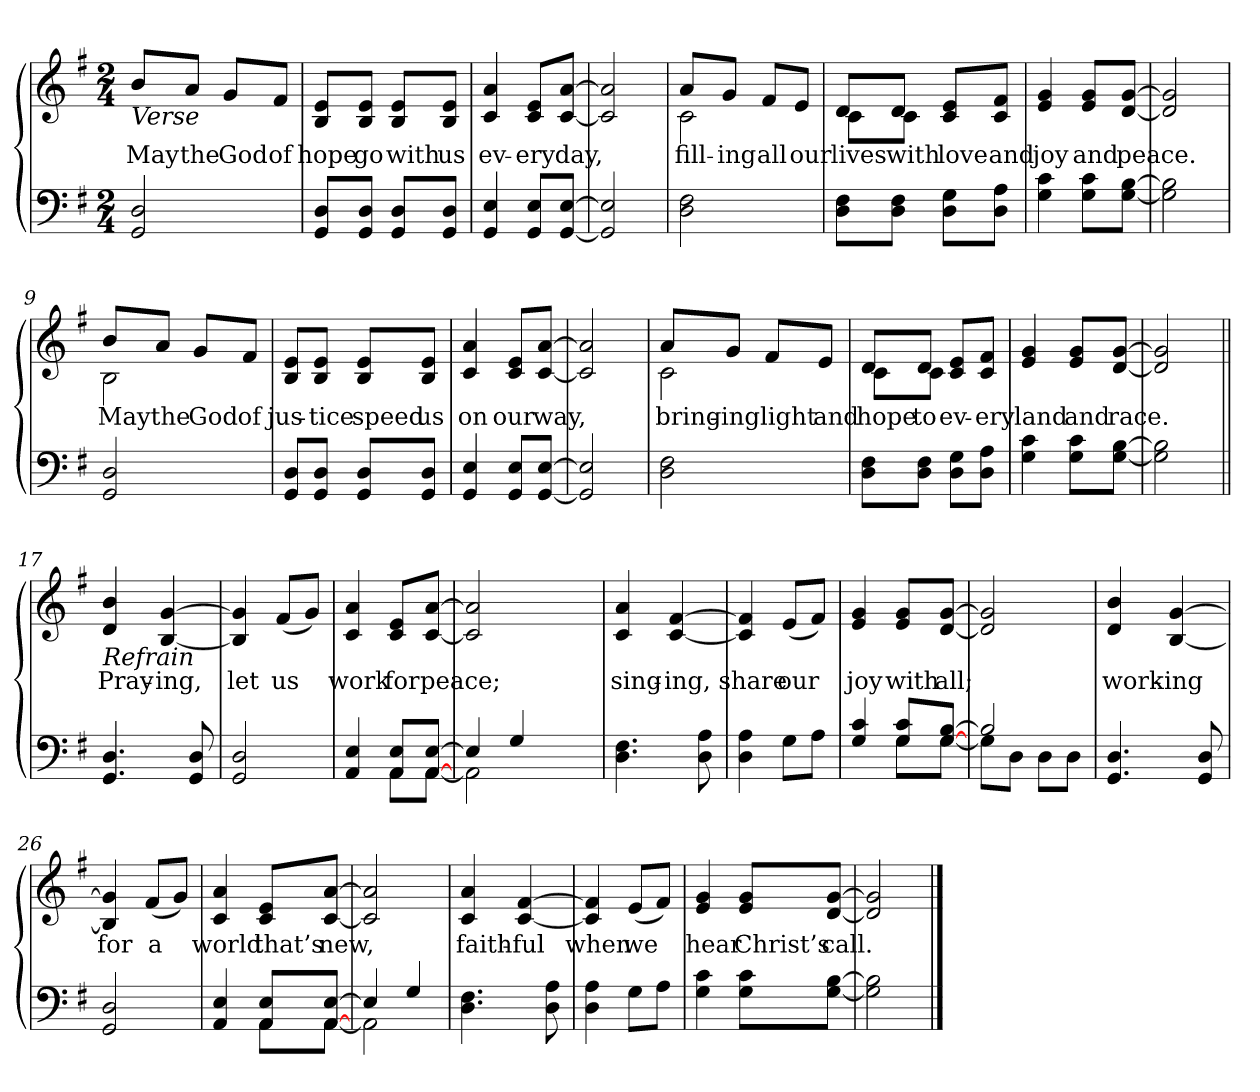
**kern	**kern	**text
*part2	*part1	*part1
*staff2	*staff1	*staff1
*clefF4	*clefG2	*
*k[f#]	*k[f#]	*
*M2/4	*M2/4	*
=1	=1	=1
!	!LO:TX:b:i:t=Verse	!
!	!	!LO:LY:b
2GG/ 2D/	8b/L	May
!	!	!LO:LY:b
.	8a/J	the
!	!	!LO:LY:b
.	8g/L	God
!	!	!LO:LY:b
.	8f#/J	of
=2	=2	=2
!	!	!LO:LY:b
8GG/ 8D/L	8B/ 8e/L	hope
!	!	!LO:LY:b
8GG/ 8D/J	8B/ 8e/J	go
!	!	!LO:LY:b
8GG/ 8D/L	8B/ 8e/L	with
!	!	!LO:LY:b
8GG/ 8D/J	8B/ 8e/J	us
=3	=3	=3
!	!	!LO:LY:b
4GG/ 4E/	4c/ 4a/	ev-
!	!	!LO:LY:b
8GG/ 8E/L	8c/ 8e/L	-ery
!	!	!LO:LY:b
[8GG/ [8E/J	[8c/ [8a/J	day,
=4	=4	=4
2GG/] 2E/]	2c/] 2a/]	.
!!LO:LB:g=z
=5	=5	=5
!	!	!LO:LY:b
*	*^	*
2D\ 2F#\	8a/L	2c\	fill-
!	!	!	!LO:LY:b
.	8g/J	.	-ing
!	!	!	!LO:LY:b
.	8f#/L	.	all
!	!	!	!LO:LY:b
.	8e/J	.	our
=6	=6	=6	=6
!	!	!	!LO:LY:b
8D\ 8F#\L	8d/L	8c\L	lives
!	!	!	!LO:LY:b
8D\ 8F#\J	8d/J	8c\J	with
!	!	!	!LO:LY:b
8D\ 8G\L	8c/ 8e/L	4ryy	love
!	!	!	!LO:LY:b
8D\ 8A\J	8c/ 8f#/J	.	and
*	*v	*v	*
=7	=7	=7
!	!	!LO:LY:b
4G\ 4c\	4e/ 4g/	joy
!	!	!LO:LY:b
8G\ 8c\L	8e/ 8g/L	and
!	!	!LO:LY:b
[8G\ [8B\J	[8d/ [8g/J	peace.
=8	=8	=8
2G\] 2B\]	2d/] 2g/]	.
!!LO:LB:g=z
=9	=9	=9
!	!	!LO:LY:b
*	*^	*
2GG/ 2D/	8b/L	2B\	May
!	!	!	!LO:LY:b
.	8a/J	.	the
!	!	!	!LO:LY:b
.	8g/L	.	God
!	!	!	!LO:LY:b
.	8f#/J	.	of
*	*v	*v	*
=10	=10	=10
!	!	!LO:LY:b
8GG/ 8D/L	8B/ 8e/L	jus-
!	!	!LO:LY:b
8GG/ 8D/J	8B/ 8e/J	-tice
!	!	!LO:LY:b
8GG/ 8D/L	8B/ 8e/L	speed
!	!	!LO:LY:b
8GG/ 8D/J	8B/ 8e/J	us
=11	=11	=11
!	!	!LO:LY:b
4GG/ 4E/	4c/ 4a/	on
!	!	!LO:LY:b
8GG/ 8E/L	8c/ 8e/L	our
!	!	!LO:LY:b
[8GG/ [8E/J	[8c/ [8a/J	way,
=12	=12	=12
2GG/] 2E/]	2c/] 2a/]	.
!!LO:LB:g=z
=13	=13	=13
!	!	!LO:LY:b
*	*^	*
2D\ 2F#\	8a/L	2c\	bring-
!	!	!	!LO:LY:b
.	8g/J	.	-ing
!	!	!	!LO:LY:b
.	8f#/L	.	light
!	!	!	!LO:LY:b
.	8e/J	.	and
=14	=14	=14	=14
!	!	!	!LO:LY:b
8D\ 8F#\L	8d/L	8c\L	hope
!	!	!	!LO:LY:b
8D\ 8F#\J	8d/J	8c\J	to
!	!	!	!LO:LY:b
8D\ 8G\L	8c/ 8e/L	4ryy	ev-
!	!	!	!LO:LY:b
8D\ 8A\J	8c/ 8f#/J	.	-ery
*	*v	*v	*
=15	=15	=15
!	!	!LO:LY:b
4G\ 4c\	4e/ 4g/	land
!	!	!LO:LY:b
8G\ 8c\L	8e/ 8g/L	and
!	!	!LO:LY:b
[8G\ [8B\J	[8d/ [8g/J	race.
=16	=16	=16
2G\] 2B\]	2d/] 2g/]	.
!!LO:LB:g=z
=17||	=17||	=17||
!	!LO:TX:b:i:t=Refrain	!
!	!	!LO:LY:b
4.GG/ 4.D/	4d/ 4b/	Pray-
!	!	!LO:LY:b
.	[4B/ [4g/	-ing,
8GG/ 8D/	.	.
=18	=18	=18
!	!	!LO:LY:b
2GG/ 2D/	4B/] 4g/]	let
!	!	!LO:LY:b
.	(<8f#/L	us
.	8g/J)	.
=19	=19	=19
*^	*	*
!	!	!	!LO:LY:b
4AA/ 4E/	4ryy	4c/ 4a/	work
!	!	!	!LO:LY:b
8AA/ 8E/L	8AA\L	8c/ 8e/L	for
!	!	!	!LO:LY:b
[8AA/ [8E/J	[8AA\J	[8c/ [8a/J	peace;
=20	=20	=20	=20
4E/]	2AA\]	2c/] 2a/]	.
4G/	.	.	.
*v	*v	*	*
!!LO:LB:g=z
=21	=21	=21
!	!	!LO:LY:b
4.D\ 4.F#\	4c/ 4a/	sing-
!	!	!LO:LY:b
.	[4c/ [4f#/	-ing,
8D\ 8A\	.	.
=22	=22	=22
!	!	!LO:LY:b
4D\ 4A\	4c/] 4f#/]	share
!	!	!LO:LY:b
8G\L	(<8e/L	our
8A\J	8f#/J)	.
=23	=23	=23
*^	*	*
!	!	!	!LO:LY:b
4G/ 4c/	4ryy	4e/ 4g/	joy
!	!	!	!LO:LY:b
8G/ 8c/L	8G\L	8e/ 8g/L	with
!	!	!	!LO:LY:b
[8G/ [8B/J	[8G\J	[8d/ [8g/J	all;
=24	=24	=24	=24
2B/]	8G\L]	2d/] 2g/]	.
.	8D\J	.	.
.	8D\L	.	.
.	8D\J	.	.
!!LO:LB:g=z
=25	=25	=25	=25
!	!	!	!LO:LY:b
*v	*v	*	*
4.GG/ 4.D/	4d/ 4b/	work-
!	!	!LO:LY:b
.	[4B/ [4g/	-ing
8GG/ 8D/	.	.
=26	=26	=26
!	!	!LO:LY:b
2GG/ 2D/	4B/] 4g/]	for
!	!	!LO:LY:b
.	(<8f#/L	a
.	8g/J)	.
=27	=27	=27
*^	*	*
!	!	!	!LO:LY:b
4AA/ 4E/	4ryy	4c/ 4a/	world
!	!	!	!LO:LY:b
8AA/ 8E/L	8AA\L	8c/ 8e/L	that’s
!	!	!	!LO:LY:b
[8AA/ [8E/J	[8AA\J	[8c/ [8a/J	new,
=28	=28	=28	=28
4E/]	2AA\]	2c/] 2a/]	.
4G/	.	.	.
*v	*v	*	*
!!LO:LB:g=z
=29	=29	=29
!	!	!LO:LY:b
4.D\ 4.F#\	4c/ 4a/	faith-
!	!	!LO:LY:b
.	[4c/ [4f#/	-ful
8D\ 8A\	.	.
=30	=30	=30
!	!	!LO:LY:b
4D\ 4A\	4c/] 4f#/]	when
!	!	!LO:LY:b
8G\L	(<8e/L	we
8A\J	8f#/J)	.
=31	=31	=31
!	!	!LO:LY:b
4G\ 4c\	4e/ 4g/	hear
!	!	!LO:LY:b
8G\ 8c\L	8e/ 8g/L	Christ’s
!	!	!LO:LY:b
[8G\ [8B\J	[8d/ [8g/J	call.
=32	=32	=32
2G\] 2B\]	2d/] 2g/]	.
==	==	==
*-	*-	*-
